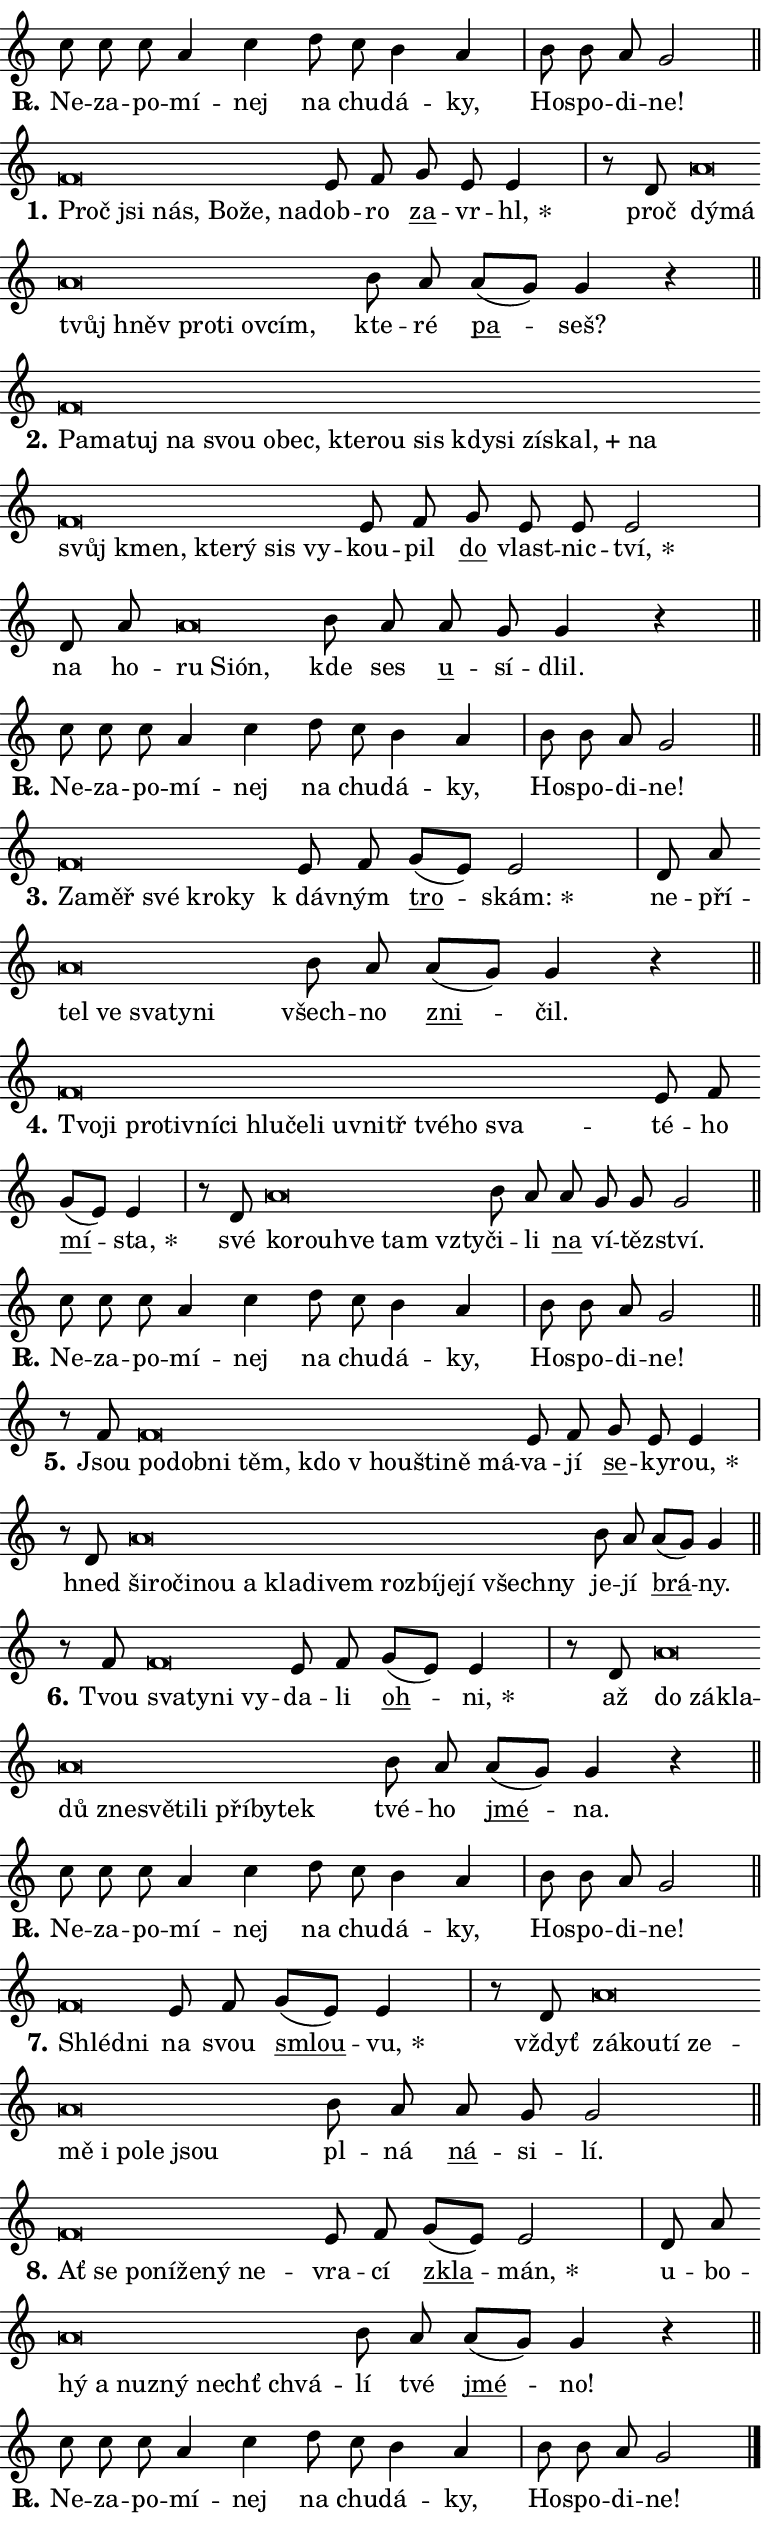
\version "2.24.0"
\header { tagline = "" }
\paper {
  indent = 0\cm
  top-margin = 0\cm
  right-margin = 0.13\cm % to fit lyric hyphens
  bottom-margin = 0\cm
  left-margin = 0\cm
  paper-width = 13\cm
  page-breaking = #ly:one-page-breaking
  system-system-spacing.basic-distance = #11
  score-system-spacing.basic-distance = #11
  ragged-last = ##f
}


%% Author: Thomas Morley
%% https://lists.gnu.org/archive/html/lilypond-user/2020-05/msg00002.html
#(define (line-position grob)
"Returns position of @var[grob} in current system:
   @code{'start}, if at first time-step
   @code{'end}, if at last time-step
   @code{'middle} otherwise
"
  (let* ((col (ly:item-get-column grob))
         (ln (ly:grob-object col 'left-neighbor))
         (rn (ly:grob-object col 'right-neighbor))
         (col-to-check-left (if (ly:grob? ln) ln col))
         (col-to-check-right (if (ly:grob? rn) rn col))
         (break-dir-left
           (and
             (ly:grob-property col-to-check-left 'non-musical #f)
             (ly:item-break-dir col-to-check-left)))
         (break-dir-right
           (and
             (ly:grob-property col-to-check-right 'non-musical #f)
             (ly:item-break-dir col-to-check-right))))
        (cond ((eqv? 1 break-dir-left) 'start)
              ((eqv? -1 break-dir-right) 'end)
              (else 'middle))))

#(define (tranparent-at-line-position vctor)
  (lambda (grob)
  "Relying on @code{line-position} select the relevant enry from @var{vctor}.
Used to determine transparency,"
    (case (line-position grob)
      ((end) (not (vector-ref vctor 0)))
      ((middle) (not (vector-ref vctor 1)))
      ((start) (not (vector-ref vctor 2))))))

noteHeadBreakVisibility =
#(define-music-function (break-visibility)(vector?)
"Makes @code{NoteHead}s transparent relying on @var{break-visibility}"
#{
  \override NoteHead.transparent =
    #(tranparent-at-line-position break-visibility)
#})

#(define delete-ledgers-for-transparent-note-heads
  (lambda (grob)
    "Reads whether a @code{NoteHead} is transparent.
If so this @code{NoteHead} is removed from @code{'note-heads} from
@var{grob}, which is supposed to be @code{LedgerLineSpanner}.
As a result ledgers are not printed for this @code{NoteHead}"
    (let* ((nhds-array (ly:grob-object grob 'note-heads))
           (nhds-list
             (if (ly:grob-array? nhds-array)
                 (ly:grob-array->list nhds-array)
                 '()))
           ;; Relies on the transparent-property being done before
           ;; Staff.LedgerLineSpanner.after-line-breaking is executed.
           ;; This is fragile ...
           (to-keep
             (remove
               (lambda (nhd)
                 (ly:grob-property nhd 'transparent #f))
               nhds-list)))
      ;; TODO find a better method to iterate over grob-arrays, similiar
      ;; to filter/remove etc for lists
      ;; For now rebuilt from scratch
      (set! (ly:grob-object grob 'note-heads)  '())
      (for-each
        (lambda (nhd)
          (ly:pointer-group-interface::add-grob grob 'note-heads nhd))
        to-keep))))

squashNotes = {
  \override NoteHead.X-extent = #'(-0.2 . 0.2)
  \override NoteHead.Y-extent = #'(-0.75 . 0)
  \override NoteHead.stencil =
    #(lambda (grob)
       (let ((pos (ly:grob-property grob 'staff-position)))
         (begin
           (if (< pos -7) (display "ERROR: Lower brevis then expected\n") (display ""))
           (if (<= pos -6) ly:text-interface::print ly:note-head::print))))
}
unSquashNotes = {
  \revert NoteHead.X-extent
  \revert NoteHead.Y-extent
  \revert NoteHead.stencil
}

hideNotes = \noteHeadBreakVisibility #begin-of-line-visible
unHideNotes = \noteHeadBreakVisibility #all-visible

% work-around for resetting accidentals
% https://lilypond.org/doc/v2.23/Documentation/notation/displaying-rhythms#unmetered-music
cadenzaMeasure = {
  \cadenzaOff
  \partial 1024 s1024
  \cadenzaOn
}

#(define-markup-command (accent layout props text) (markup?)
  "Underline accented syllable"
  (interpret-markup layout props
    #{\markup \override #'(offset . 4.3) \underline { #text }#}))

responsum = \markup \concat {
  "R" \hspace #-1.05 \path #0.1 #'((moveto 0 0.07) (lineto 0.9 0.8)) \hspace #0.05 "."
}

spaceSize = #0.6828661417322834 % exact space size for TeX Gyre Schola

\layout {
  \context {
    \Staff
    \remove "Time_signature_engraver"
    \override LedgerLineSpanner.after-line-breaking = #delete-ledgers-for-transparent-note-heads
  }
  \context {
    \Lyrics {
      \override LyricSpace.minimum-distance = \spaceSize
      \override LyricText.font-name = #"TeX Gyre Schola"
      \override LyricText.font-size = 1
      \override StanzaNumber.font-name = #"TeX Gyre Schola Bold"
      \override StanzaNumber.font-size = 1
    }
  }
  \context {
    \Score 
    \override NoteHead.text =
      #(lambda (grob) 
        (let ((pos (ly:grob-property grob 'staff-position)))
          #{\markup {
            \combine
              \halign #-0.55 \raise #(if (= pos -6) 0 0.5) \override #'(thickness . 2) \draw-line #'(3.2 . 0)
              \musicglyph "noteheads.sM1"
          }#}))
  }
}

% magnetic-lyrics.ily
%
%   written by
%     Jean Abou Samra <jean@abou-samra.fr>
%     Werner Lemberg <wl@gnu.org>
%
%   adapted by
%     Jiri Hon <jiri.hon@gmail.com>
%
% Version 2022-Apr-15

% https://www.mail-archive.com/lilypond-user@gnu.org/msg149350.html

#(define (Left_hyphen_pointer_engraver context)
   "Collect syllable-hyphen-syllable occurrences in lyrics and store
them in properties.  This engraver only looks to the left.  For
example, if the lyrics input is @code{foo -- bar}, it does the
following.

@itemize @bullet
@item
Set the @code{text} property of the @code{LyricHyphen} grob between
@q{foo} and @q{bar} to @code{foo}.

@item
Set the @code{left-hyphen} property of the @code{LyricText} grob with
text @q{foo} to the @code{LyricHyphen} grob between @q{foo} and
@q{bar}.
@end itemize

Use this auxiliary engraver in combination with the
@code{lyric-@/text::@/apply-@/magnetic-@/offset!} hook."
   (let ((hyphen #f)
         (text #f))
     (make-engraver
      (acknowledgers
       ((lyric-syllable-interface engraver grob source-engraver)
        (set! text grob)))
      (end-acknowledgers
       ((lyric-hyphen-interface engraver grob source-engraver)
        ;(when (not (grob::has-interface grob 'lyric-space-interface))
          (set! hyphen grob)));)
      ((stop-translation-timestep engraver)
       (when (and text hyphen)
         (ly:grob-set-object! text 'left-hyphen hyphen))
       (set! text #f)
       (set! hyphen #f)))))

#(define (lyric-text::apply-magnetic-offset! grob)
   "If the space between two syllables is less than the value in
property @code{LyricText@/.details@/.squash-threshold}, move the right
syllable to the left so that it gets concatenated with the left
syllable.

Use this function as a hook for
@code{LyricText@/.after-@/line-@/breaking} if the
@code{Left_@/hyphen_@/pointer_@/engraver} is active."
   (let ((hyphen (ly:grob-object grob 'left-hyphen #f)))
     (when hyphen
       (let ((left-text (ly:spanner-bound hyphen LEFT)))
         (when (grob::has-interface left-text 'lyric-syllable-interface)
           (let* ((common (ly:grob-common-refpoint grob left-text X))
                  (this-x-ext (ly:grob-extent grob common X))
                  (left-x-ext
                   (begin
                     ;; Trigger magnetism for left-text.
                     (ly:grob-property left-text 'after-line-breaking)
                     (ly:grob-extent left-text common X)))
                  ;; `delta` is the gap width between two syllables.
                  (delta (- (interval-start this-x-ext)
                            (interval-end left-x-ext)))
                  (details (ly:grob-property grob 'details))
                  (threshold (assoc-get 'squash-threshold details 0.2)))
             (when (< delta threshold)
               (let* (;; We have to manipulate the input text so that
                      ;; ligatures crossing syllable boundaries are not
                      ;; disabled.  For languages based on the Latin
                      ;; script this is essentially a beautification.
                      ;; However, for non-Western scripts it can be a
                      ;; necessity.
                      (lt (ly:grob-property left-text 'text))
                      (rt (ly:grob-property grob 'text))
                      (is-space (grob::has-interface hyphen 'lyric-space-interface))
                      (space (if is-space " " ""))
                      (extra-delta (if is-space spaceSize 0))
                      ;; Append new syllable.
                      (ltrt-space (if (and (string? lt) (string? rt))
                                (string-append lt space rt)
                                (make-concat-markup (list lt space rt))))
                      ;; Right-align `ltrt` to the right side.
                      (ltrt-space-markup (grob-interpret-markup
                               grob
                               (make-translate-markup
                                (cons (interval-length this-x-ext) 0)
                                (make-right-align-markup ltrt-space)))))
                 (begin
                   ;; Don't print `left-text`.
                   (ly:grob-set-property! left-text 'stencil #f)
                   ;; Set text and stencil (which holds all collected
                   ;; syllables so far) and shift it to the left.
                   (ly:grob-set-property! grob 'text ltrt-space)
                   (ly:grob-set-property! grob 'stencil ltrt-space-markup)
                   (ly:grob-translate-axis! grob (- (- delta extra-delta)) X))))))))))


#(define (lyric-hyphen::displace-bounds-first grob)
   ;; Make very sure this callback isn't triggered too early.
   (let ((left (ly:spanner-bound grob LEFT))
         (right (ly:spanner-bound grob RIGHT)))
     (ly:grob-property left 'after-line-breaking)
     (ly:grob-property right 'after-line-breaking)
     (ly:lyric-hyphen::print grob)))

squashThreshold = #0.4

\layout {
  \context {
    \Lyrics
    \consists #Left_hyphen_pointer_engraver
    \override LyricText.after-line-breaking =
      #lyric-text::apply-magnetic-offset!
    \override LyricHyphen.stencil = #lyric-hyphen::displace-bounds-first
    \override LyricText.details.squash-threshold = \squashThreshold
    \override LyricHyphen.minimum-distance = 0
    \override LyricHyphen.minimum-length = \squashThreshold
  }
}

squashText = \override LyricText.details.squash-threshold = 9999
unSquashText = \override LyricText.details.squash-threshold = \squashThreshold

leftText = \override LyricText.self-alignment-X = #LEFT
unLeftText = \revert LyricText.self-alignment-X

starOffset = #(lambda (grob) 
                (let ((x_offset (ly:self-alignment-interface::aligned-on-x-parent grob)))
                  (if (= x_offset 0) 0 (+ x_offset 1.2))))

star = #(define-music-function (syllable)(string?)
"Append star separator at the end of a syllable"
#{
  \once \override LyricText.X-offset = #starOffset
  \lyricmode { \markup {
    #syllable
    \override #'((font-name . "TeX Gyre Schola Bold")) \hspace #0.2 \lower #0.65 \larger "*"
  } }
#})

starAccent = #(define-music-function (syllable)(string?)
"Append star separator at the end of a syllable and make accent"
#{
  \once \override LyricText.X-offset = #starOffset
  \lyricmode { \markup {
    \accent #syllable
    \override #'((font-name . "TeX Gyre Schola Bold")) \hspace #0.2 \lower #0.65 \larger "*"
  } }
#})

breath = #(define-music-function (syllable)(string?)
"Append breathing indicator at the end of a syllable"
#{
  \lyricmode { \markup { #syllable "+" } }
#})

optionalBreath = #(define-music-function (syllable)(string?)
"Append optional breathing indicator at the end of a syllable"
#{
  \lyricmode { \markup { #syllable "(+)" } }
#})


\score {
    <<
        \new Voice = "melody" { \cadenzaOn \key c \major \relative { c''8 c c a4 c \bar "" d8 c \bar "" b4 a \cadenzaMeasure \bar "|" b8 b a g2 \cadenzaMeasure \bar "||" \break } }
        \new Lyrics \lyricsto "melody" { \lyricmode { \set stanza = \responsum
Ne -- za -- po -- mí -- nej na chu -- dá -- ky, Ho -- spo -- di -- ne! } }
    >>
    \layout {}
}

\score {
    <<
        \new Voice = "melody" { \cadenzaOn \key c \major \relative { \squashNotes f'\breve*1/16 \hideNotes \breve*1/16 \bar "" \breve*1/16 \bar "" \breve*1/16 \bar "" \breve*1/16 \breve*1/16 \bar "" \unHideNotes \unSquashNotes e8 f \bar "" g e e4 \cadenzaMeasure \bar "|" r8 d8 \squashNotes a'\breve*1/16 \hideNotes \breve*1/16 \bar "" \breve*1/16 \bar "" \breve*1/16 \bar "" \breve*1/16 \bar "" \breve*1/16 \bar "" \breve*1/16 \breve*1/16 \bar "" \unHideNotes \unSquashNotes b8 a \bar "" a[( g)] g4 r \cadenzaMeasure \bar "||" \break } }
        \new Lyrics \lyricsto "melody" { \lyricmode { \set stanza = "1."
\leftText Proč \squashText jsi nás, Bo -- že, na -- \unLeftText \unSquashText dob -- ro \markup \accent za -- vr -- \star hl, proč \leftText dý -- \squashText má tvůj hněv pro -- ti ov -- cím, \unLeftText \unSquashText kte -- ré \markup \accent pa -- seš? } }
    >>
    \layout {}
}

\score {
    <<
        \new Voice = "melody" { \cadenzaOn \key c \major \relative { \squashNotes f'\breve*1/16 \hideNotes \breve*1/16 \bar "" \breve*1/16 \bar "" \breve*1/16 \bar "" \breve*1/16 \bar "" \breve*1/16 \bar "" \breve*1/16 \bar "" \breve*1/16 \bar "" \breve*1/16 \bar "" \breve*1/16 \bar "" \breve*1/16 \bar "" \breve*1/16 \bar "" \breve*1/16 \bar "" \breve*1/16 \bar "" \breve*1/16 \bar "" \breve*1/16 \bar "" \breve*1/16 \bar "" \breve*1/16 \bar "" \breve*1/16 \bar "" \breve*1/16 \breve*1/16 \bar "" \unHideNotes \unSquashNotes e8 f \bar "" g e e e2 \cadenzaMeasure \bar "|" d8 a' \bar "" \squashNotes a\breve*1/16 \hideNotes \breve*1/16 \breve*1/16 \bar "" \unHideNotes \unSquashNotes b8 a \bar "" a g g4 r \cadenzaMeasure \bar "||" \break } }
        \new Lyrics \lyricsto "melody" { \lyricmode { \set stanza = "2."
\leftText Pa -- \squashText ma -- tuj na svou o -- bec, kte -- rou sis kdy -- si zí -- \breath "skal," na svůj kmen, kte -- rý sis vy -- \unLeftText \unSquashText kou -- pil \markup \accent do vlast -- nic -- \star tví, na ho -- \leftText ru \squashText Si -- ón, \unLeftText \unSquashText kde ses \markup \accent u -- sí -- dlil. } }
    >>
    \layout {}
}

\score {
    <<
        \new Voice = "melody" { \cadenzaOn \key c \major \relative { c''8 c c a4 c \bar "" d8 c \bar "" b4 a \cadenzaMeasure \bar "|" b8 b a g2 \cadenzaMeasure \bar "||" \break } }
        \new Lyrics \lyricsto "melody" { \lyricmode { \set stanza = \responsum
Ne -- za -- po -- mí -- nej na chu -- dá -- ky, Ho -- spo -- di -- ne! } }
    >>
    \layout {}
}

\score {
    <<
        \new Voice = "melody" { \cadenzaOn \key c \major \relative { \squashNotes f'\breve*1/16 \hideNotes \breve*1/16 \bar "" \breve*1/16 \bar "" \breve*1/16 \breve*1/16 \bar "" \unHideNotes \unSquashNotes e8 f \bar "" g[( e)] e2 \cadenzaMeasure \bar "|" d8 a' \bar "" \squashNotes a\breve*1/16 \hideNotes \breve*1/16 \bar "" \breve*1/16 \bar "" \breve*1/16 \breve*1/16 \bar "" \unHideNotes \unSquashNotes b8 a \bar "" a[( g)] g4 r \cadenzaMeasure \bar "||" \break } }
        \new Lyrics \lyricsto "melody" { \lyricmode { \set stanza = "3."
\leftText Za -- \squashText měř své kro -- ky \unLeftText \unSquashText "k dáv" -- ným \markup \accent tro -- \star skám: ne -- pří -- \leftText tel \squashText ve sva -- ty -- ni \unLeftText \unSquashText všech -- no \markup \accent zni -- čil. } }
    >>
    \layout {}
}

\score {
    <<
        \new Voice = "melody" { \cadenzaOn \key c \major \relative { \squashNotes f'\breve*1/16 \hideNotes \breve*1/16 \bar "" \breve*1/16 \bar "" \breve*1/16 \bar "" \breve*1/16 \bar "" \breve*1/16 \bar "" \breve*1/16 \bar "" \breve*1/16 \bar "" \breve*1/16 \bar "" \breve*1/16 \bar "" \breve*1/16 \bar "" \breve*1/16 \bar "" \breve*1/16 \breve*1/16 \bar "" \unHideNotes \unSquashNotes e8 f \bar "" g[( e)] e4 \cadenzaMeasure \bar "|" r8 d8 \squashNotes a'\breve*1/16 \hideNotes \breve*1/16 \bar "" \breve*1/16 \bar "" \breve*1/16 \breve*1/16 \bar "" \unHideNotes \unSquashNotes b8 a \bar "" a g g g2 \cadenzaMeasure \bar "||" \break } }
        \new Lyrics \lyricsto "melody" { \lyricmode { \set stanza = "4."
\leftText Tvo -- \squashText ji pro -- tiv -- ní -- ci hlu -- če -- li u -- vnitř tvé -- ho sva -- \unLeftText \unSquashText té -- ho \markup \accent mí -- \star sta, své \leftText ko -- \squashText rouh -- ve tam vzty -- \unLeftText \unSquashText či -- li \markup \accent na ví -- těz -- ství. } }
    >>
    \layout {}
}

\score {
    <<
        \new Voice = "melody" { \cadenzaOn \key c \major \relative { c''8 c c a4 c \bar "" d8 c \bar "" b4 a \cadenzaMeasure \bar "|" b8 b a g2 \cadenzaMeasure \bar "||" \break } }
        \new Lyrics \lyricsto "melody" { \lyricmode { \set stanza = \responsum
Ne -- za -- po -- mí -- nej na chu -- dá -- ky, Ho -- spo -- di -- ne! } }
    >>
    \layout {}
}

\score {
    <<
        \new Voice = "melody" { \cadenzaOn \key c \major \relative { r8 f'8 \squashNotes f\breve*1/16 \hideNotes \breve*1/16 \bar "" \breve*1/16 \bar "" \breve*1/16 \bar "" \breve*1/16 \bar "" \breve*1/16 \bar "" \breve*1/16 \bar "" \breve*1/16 \breve*1/16 \bar "" \unHideNotes \unSquashNotes e8 f \bar "" g e e4 \cadenzaMeasure \bar "|" r8 d8 \squashNotes a'\breve*1/16 \hideNotes \breve*1/16 \bar "" \breve*1/16 \bar "" \breve*1/16 \bar "" \breve*1/16 \bar "" \breve*1/16 \bar "" \breve*1/16 \bar "" \breve*1/16 \bar "" \breve*1/16 \bar "" \breve*1/16 \bar "" \breve*1/16 \bar "" \breve*1/16 \bar "" \breve*1/16 \breve*1/16 \bar "" \unHideNotes \unSquashNotes b8 a \bar "" a[( g)] g4 \cadenzaMeasure \bar "||" \break } }
        \new Lyrics \lyricsto "melody" { \lyricmode { \set stanza = "5."
Jsou \leftText po -- \squashText dob -- ni těm, kdo "v hou" -- šti -- ně má -- \unLeftText \unSquashText va -- jí \markup \accent se -- ky -- \star rou, hned \leftText ši -- \squashText ro -- či -- nou a kla -- di -- vem roz -- bí -- je -- jí všech -- ny \unLeftText \unSquashText je -- jí \markup \accent brá -- ny. } }
    >>
    \layout {}
}

\score {
    <<
        \new Voice = "melody" { \cadenzaOn \key c \major \relative { r8 f'8 \squashNotes f\breve*1/16 \hideNotes \breve*1/16 \bar "" \breve*1/16 \breve*1/16 \bar "" \unHideNotes \unSquashNotes e8 f \bar "" g[( e)] e4 \cadenzaMeasure \bar "|" r8 d8 \squashNotes a'\breve*1/16 \hideNotes \breve*1/16 \bar "" \breve*1/16 \bar "" \breve*1/16 \bar "" \breve*1/16 \bar "" \breve*1/16 \bar "" \breve*1/16 \bar "" \breve*1/16 \bar "" \breve*1/16 \bar "" \breve*1/16 \breve*1/16 \bar "" \unHideNotes \unSquashNotes b8 a \bar "" a[( g)] g4 r \cadenzaMeasure \bar "||" \break } }
        \new Lyrics \lyricsto "melody" { \lyricmode { \set stanza = "6."
Tvou \leftText sva -- \squashText ty -- ni vy -- \unLeftText \unSquashText da -- li \markup \accent oh -- \star ni, až \leftText do \squashText zá -- kla -- dů zne -- svě -- ti -- li pří -- by -- tek \unLeftText \unSquashText tvé -- ho \markup \accent jmé -- na. } }
    >>
    \layout {}
}

\score {
    <<
        \new Voice = "melody" { \cadenzaOn \key c \major \relative { c''8 c c a4 c \bar "" d8 c \bar "" b4 a \cadenzaMeasure \bar "|" b8 b a g2 \cadenzaMeasure \bar "||" \break } }
        \new Lyrics \lyricsto "melody" { \lyricmode { \set stanza = \responsum
Ne -- za -- po -- mí -- nej na chu -- dá -- ky, Ho -- spo -- di -- ne! } }
    >>
    \layout {}
}

\score {
    <<
        \new Voice = "melody" { \cadenzaOn \key c \major \relative { \squashNotes f'\breve*1/16 \hideNotes \breve*1/16 \bar "" \unHideNotes \unSquashNotes e8 f \bar "" g[( e)] e4 \cadenzaMeasure \bar "|" r8 d8 \squashNotes a'\breve*1/16 \hideNotes \breve*1/16 \bar "" \breve*1/16 \bar "" \breve*1/16 \bar "" \breve*1/16 \bar "" \breve*1/16 \bar "" \breve*1/16 \bar "" \breve*1/16 \breve*1/16 \bar "" \unHideNotes \unSquashNotes b8 a \bar "" a g g2 \cadenzaMeasure \bar "||" \break } }
        \new Lyrics \lyricsto "melody" { \lyricmode { \set stanza = "7."
\leftText Shléd -- \squashText ni \unLeftText \unSquashText na svou \markup \accent smlou -- \star vu, vždyť \leftText zá -- \squashText kou -- tí ze -- mě i po -- le jsou \unLeftText \unSquashText pl -- ná \markup \accent ná -- si -- lí. } }
    >>
    \layout {}
}

\score {
    <<
        \new Voice = "melody" { \cadenzaOn \key c \major \relative { \squashNotes f'\breve*1/16 \hideNotes \breve*1/16 \bar "" \breve*1/16 \bar "" \breve*1/16 \bar "" \breve*1/16 \bar "" \breve*1/16 \breve*1/16 \bar "" \unHideNotes \unSquashNotes e8 f \bar "" g[( e)] e2 \cadenzaMeasure \bar "|" d8 a' \bar "" \squashNotes a\breve*1/16 \hideNotes \breve*1/16 \bar "" \breve*1/16 \bar "" \breve*1/16 \bar "" \breve*1/16 \breve*1/16 \bar "" \unHideNotes \unSquashNotes b8 a \bar "" a[( g)] g4 r \cadenzaMeasure \bar "||" \break } }
        \new Lyrics \lyricsto "melody" { \lyricmode { \set stanza = "8."
\leftText Ať \squashText se po -- ní -- že -- ný ne -- \unLeftText \unSquashText vra -- cí \markup \accent zkla -- \star mán, u -- bo -- \leftText hý \squashText a nuz -- ný nechť chvá -- \unLeftText \unSquashText lí tvé \markup \accent jmé -- no! } }
    >>
    \layout {}
}

\score {
    <<
        \new Voice = "melody" { \cadenzaOn \key c \major \relative { c''8 c c a4 c \bar "" d8 c \bar "" b4 a \cadenzaMeasure \bar "|" b8 b a g2 \cadenzaMeasure \bar "||" \break } \bar "|." }
        \new Lyrics \lyricsto "melody" { \lyricmode { \set stanza = \responsum
Ne -- za -- po -- mí -- nej na chu -- dá -- ky, Ho -- spo -- di -- ne! } }
    >>
    \layout {}
}
